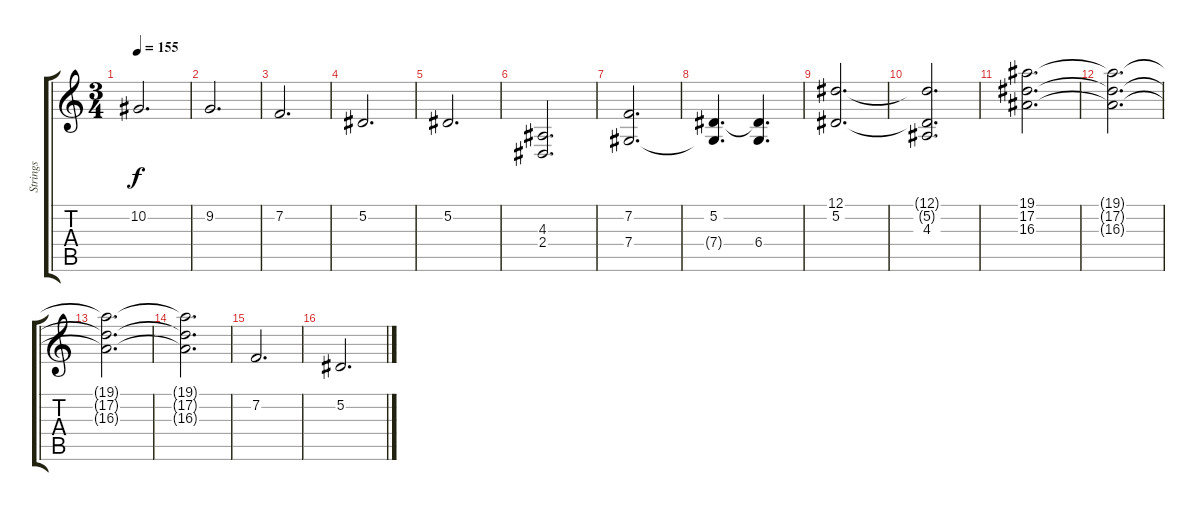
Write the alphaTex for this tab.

\track ("Strings" "Strings") {instrument synthstrings1}
\staff {score tabs}
\tuning (Eb4 Bb3 Gb3 Db3 Ab2 Eb2) {hide}
\ts (3 4)
\tempo 155
\clef g2
\ks c
10.2.2{d dy f volume 14} |
9.2.2{d} |
7.2.2{d} |
5.2.2{d} |
5.2.2{d} |
(4.3 2.4).2{d} |
(7.2 7.4).2{d} |
(5.2 7.4{t}).4{d} (5.2{t} 6.4).4{d} |
(12.1 5.2).2{d} |
(12.1{t} 5.2{t} 4.3).2{d} |
(19.1 17.2 16.3).2{d} |
(19.1{t} 17.2{t} 16.3{t}).2{d} |
(19.1{t} 17.2{t} 16.3{t}).2{d} |
(19.1{t} 17.2{t} 16.3{t}).2{d} |
7.2.2{d} |
5.2.2{d volume 0}
